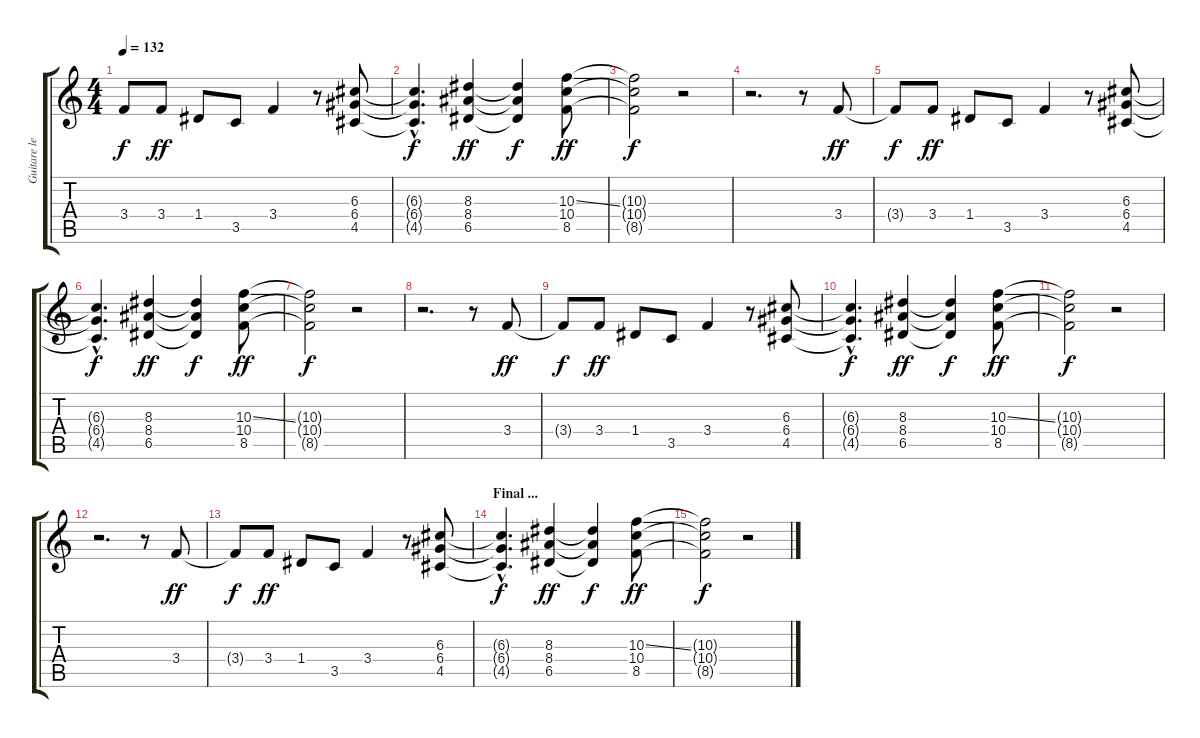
\track ("Guitare lead" "Guitare le") {instrument distortionguitar}
\staff {score tabs}
\tuning (E4 B3 G3 D3 A2 E2) {hide}
\ts (4 4)
\tempo 132
\clef g2
\ks c
3.4{t}.8{dy f} 3.4.8{dy ff} 1.4.8 3.5.8 3.4.4 r.8 (6.3 6.4 4.5).8 |
(6.3{hac t} 6.4{hac t} 4.5{hac t}).4{d dy f} (8.3 8.4 6.5).4{dy ff} (8.3{t} 8.4{t} 6.5{t}).4{dy f} (10.3{ss} 10.4 8.5).8{dy ff} |
(10.3{t} 10.4{t} 8.5{t}).2{dy f} r.2 |
r.2{d} r.8 3.4.8{dy ff} |
3.4{t}.8{dy f} 3.4.8{dy ff} 1.4.8 3.5.8 3.4.4 r.8 (6.3 6.4 4.5).8 |
(6.3{hac t} 6.4{hac t} 4.5{hac t}).4{d dy f} (8.3 8.4 6.5).4{dy ff} (8.3{t} 8.4{t} 6.5{t}).4{dy f} (10.3{ss} 10.4 8.5).8{dy ff} |
(10.3{t} 10.4{t} 8.5{t}).2{dy f} r.2 |
r.2{d} r.8 3.4.8{dy ff} |
3.4{t}.8{dy f} 3.4.8{dy ff} 1.4.8 3.5.8 3.4.4 r.8 (6.3 6.4 4.5).8 |
(6.3{hac t} 6.4{hac t} 4.5{hac t}).4{d dy f} (8.3 8.4 6.5).4{dy ff} (8.3{t} 8.4{t} 6.5{t}).4{dy f} (10.3{ss} 10.4 8.5).8{dy ff} |
(10.3{t} 10.4{t} 8.5{t}).2{dy f} r.2 |
r.2{d} r.8 3.4.8{dy ff} |
3.4{t}.8{dy f} 3.4.8{dy ff} 1.4.8 3.5.8 3.4.4 r.8 (6.3 6.4 4.5).8 |
\section ("" "Final ...")
(6.3{hac t} 6.4{hac t} 4.5{hac t}).4{d dy f} (8.3 8.4 6.5).4{dy ff} (8.3{t} 8.4{t} 6.5{t}).4{dy f} (10.3{ss} 10.4 8.5).8{dy ff} |
(10.3{t} 10.4{t} 8.5{t}).2{dy f} r.2
